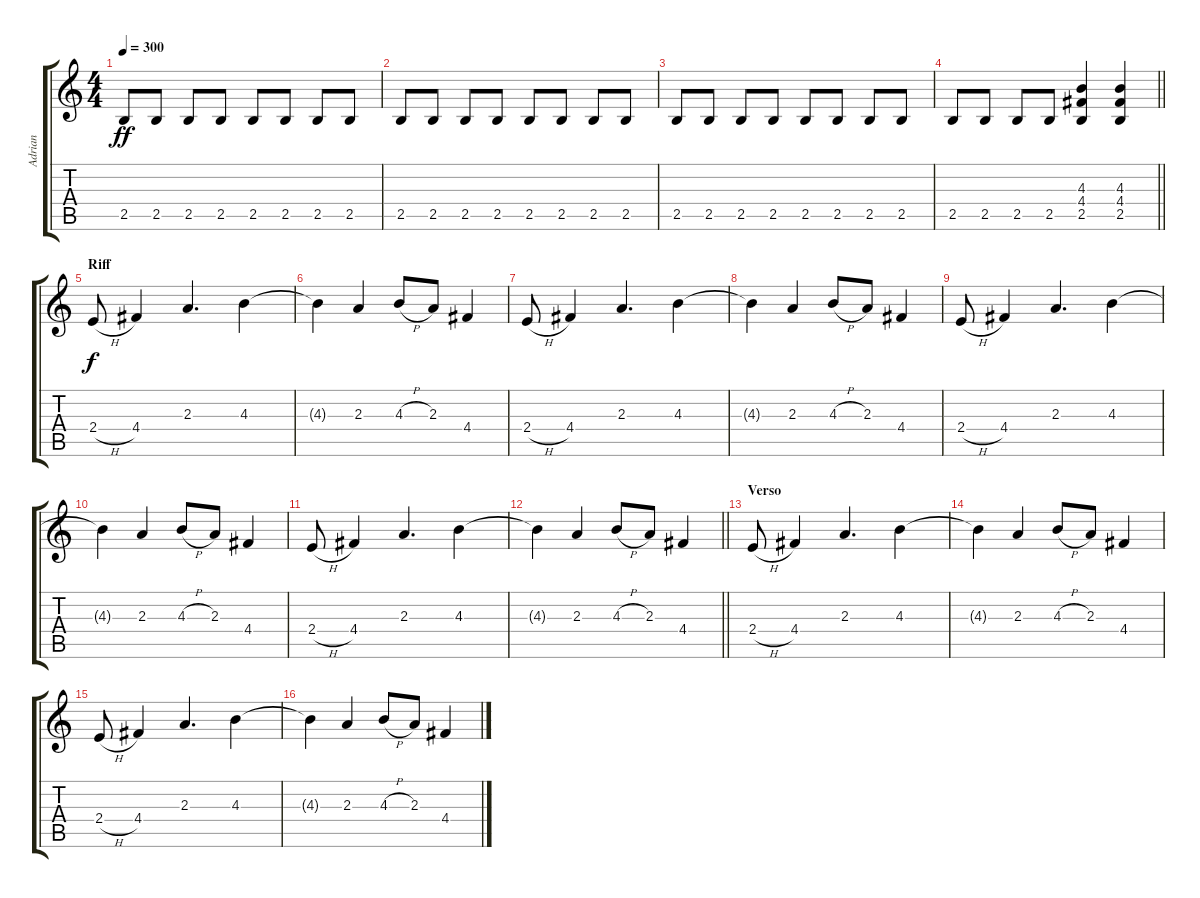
\track ("Adrian" "Adrian") {instrument distortionguitar}
\staff {score tabs}
\tuning (E4 B3 G3 D3 A2 E2) {hide}
\ts (4 4)
\tempo 300
\clef g2
\ks c
2.5.8{dy ff} 2.5.8 2.5.8 2.5.8 2.5.8 2.5.8 2.5.8 2.5.8 |
2.5.8 2.5.8 2.5.8 2.5.8 2.5.8 2.5.8 2.5.8 2.5.8 |
2.5.8 2.5.8 2.5.8 2.5.8 2.5.8 2.5.8 2.5.8 2.5.8 |
\barLineRight lightlight
2.5.8 2.5.8 2.5.8 2.5.8 (4.3 4.4 2.5).4 (4.3 4.4 2.5).4 |
\section ("" "Riff")
2.4{h}.8{dy f} 4.4.4 2.3.4{d} 4.3.4 |
4.3{t}.4 2.3.4 4.3{h}.8 2.3.8 4.4.4 |
2.4{h}.8 4.4.4 2.3.4{d} 4.3.4 |
4.3{t}.4 2.3.4 4.3{h}.8 2.3.8 4.4.4 |
2.4{h}.8 4.4.4 2.3.4{d} 4.3.4 |
4.3{t}.4 2.3.4 4.3{h}.8 2.3.8 4.4.4 |
2.4{h}.8 4.4.4 2.3.4{d} 4.3.4 |
\barLineRight lightlight
4.3{t}.4 2.3.4 4.3{h}.8 2.3.8 4.4.4 |
\section ("" "Verso")
2.4{h}.8 4.4.4 2.3.4{d} 4.3.4 |
4.3{t}.4 2.3.4 4.3{h}.8 2.3.8 4.4.4 |
2.4{h}.8 4.4.4 2.3.4{d} 4.3.4 |
4.3{t}.4 2.3.4 4.3{h}.8 2.3.8 4.4.4
